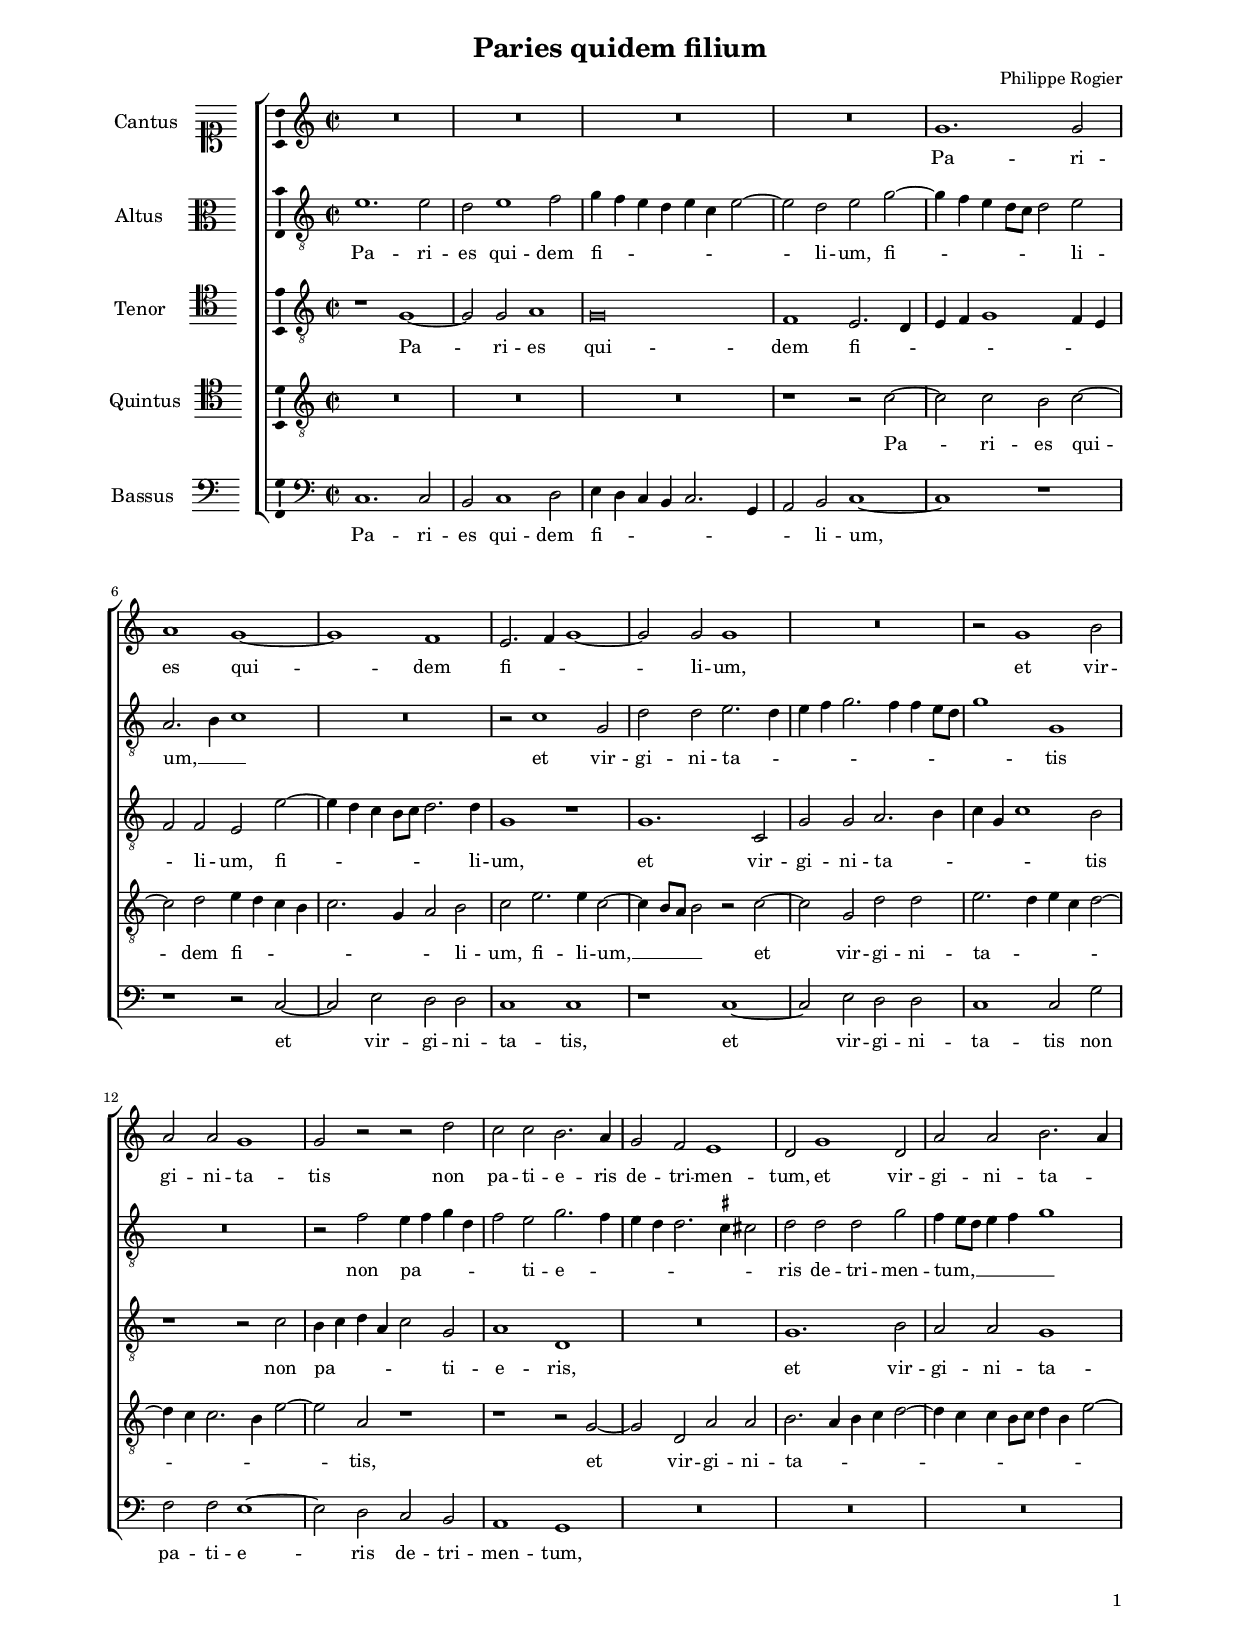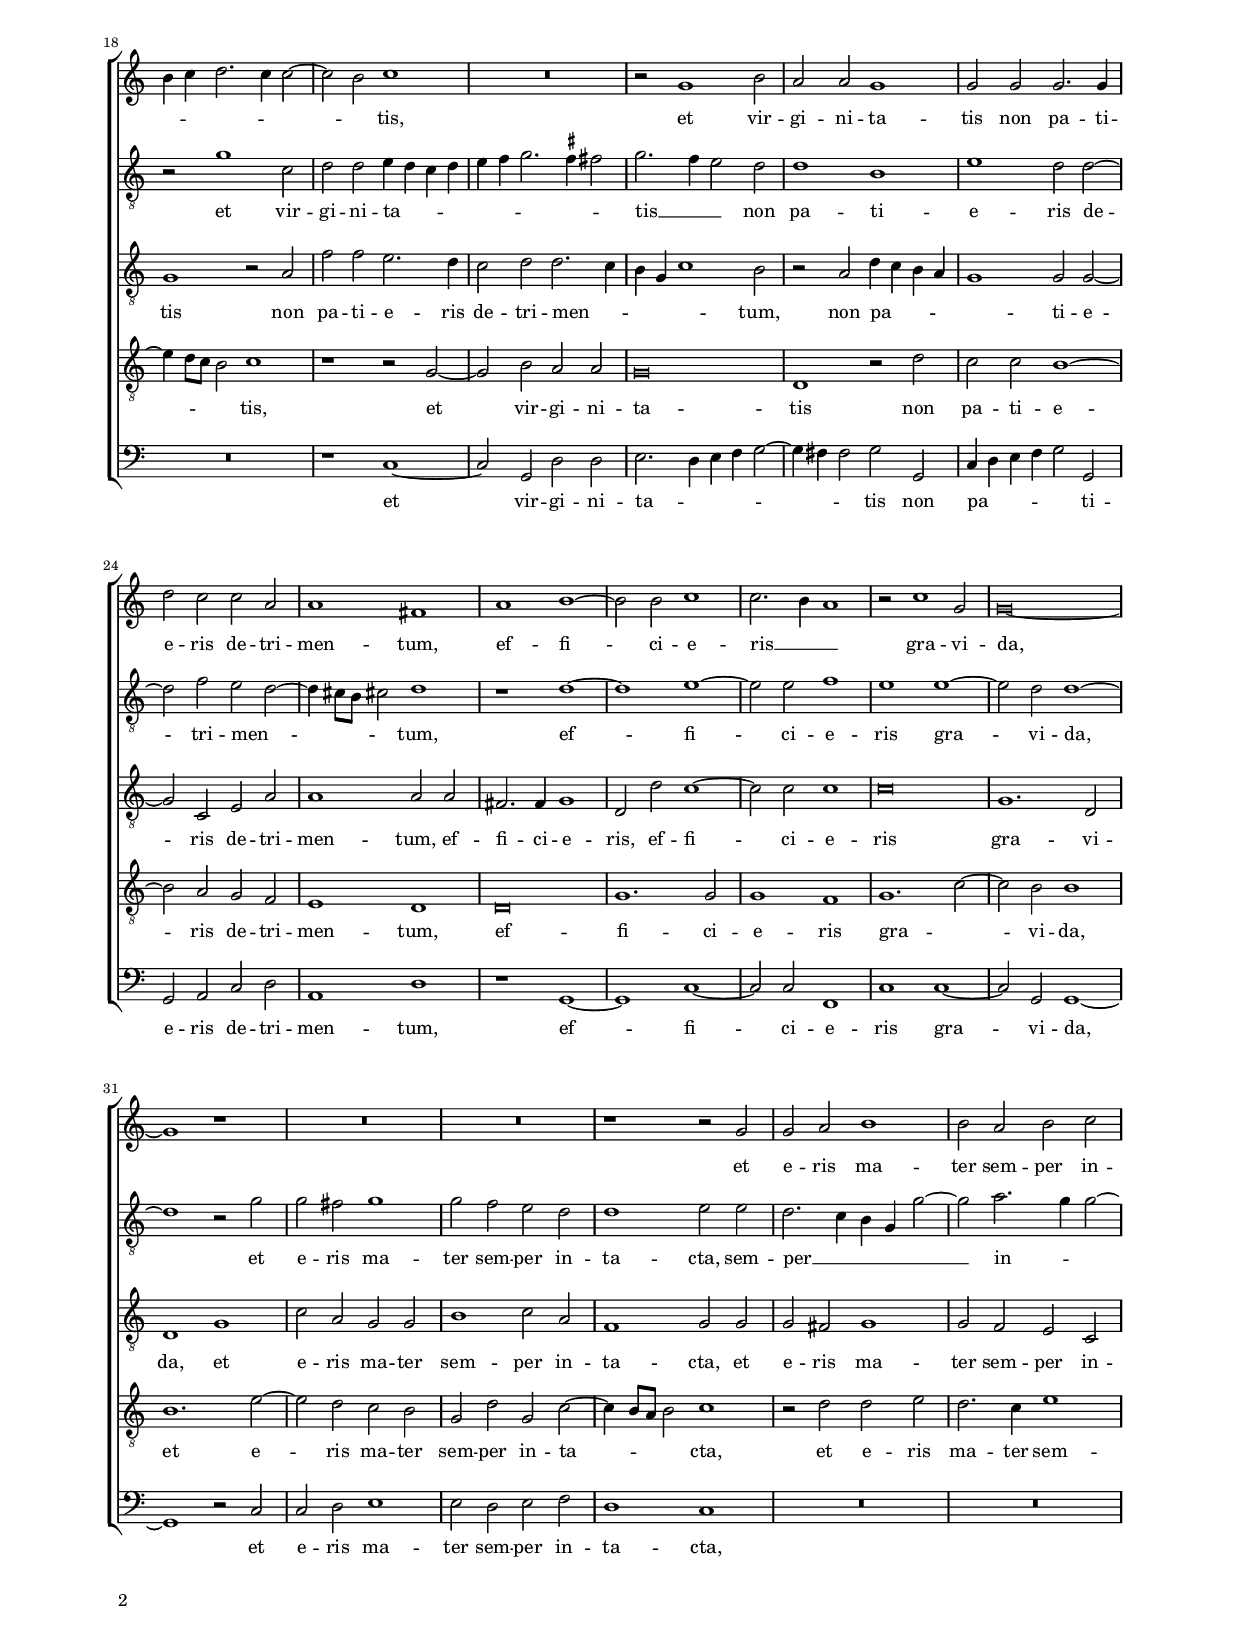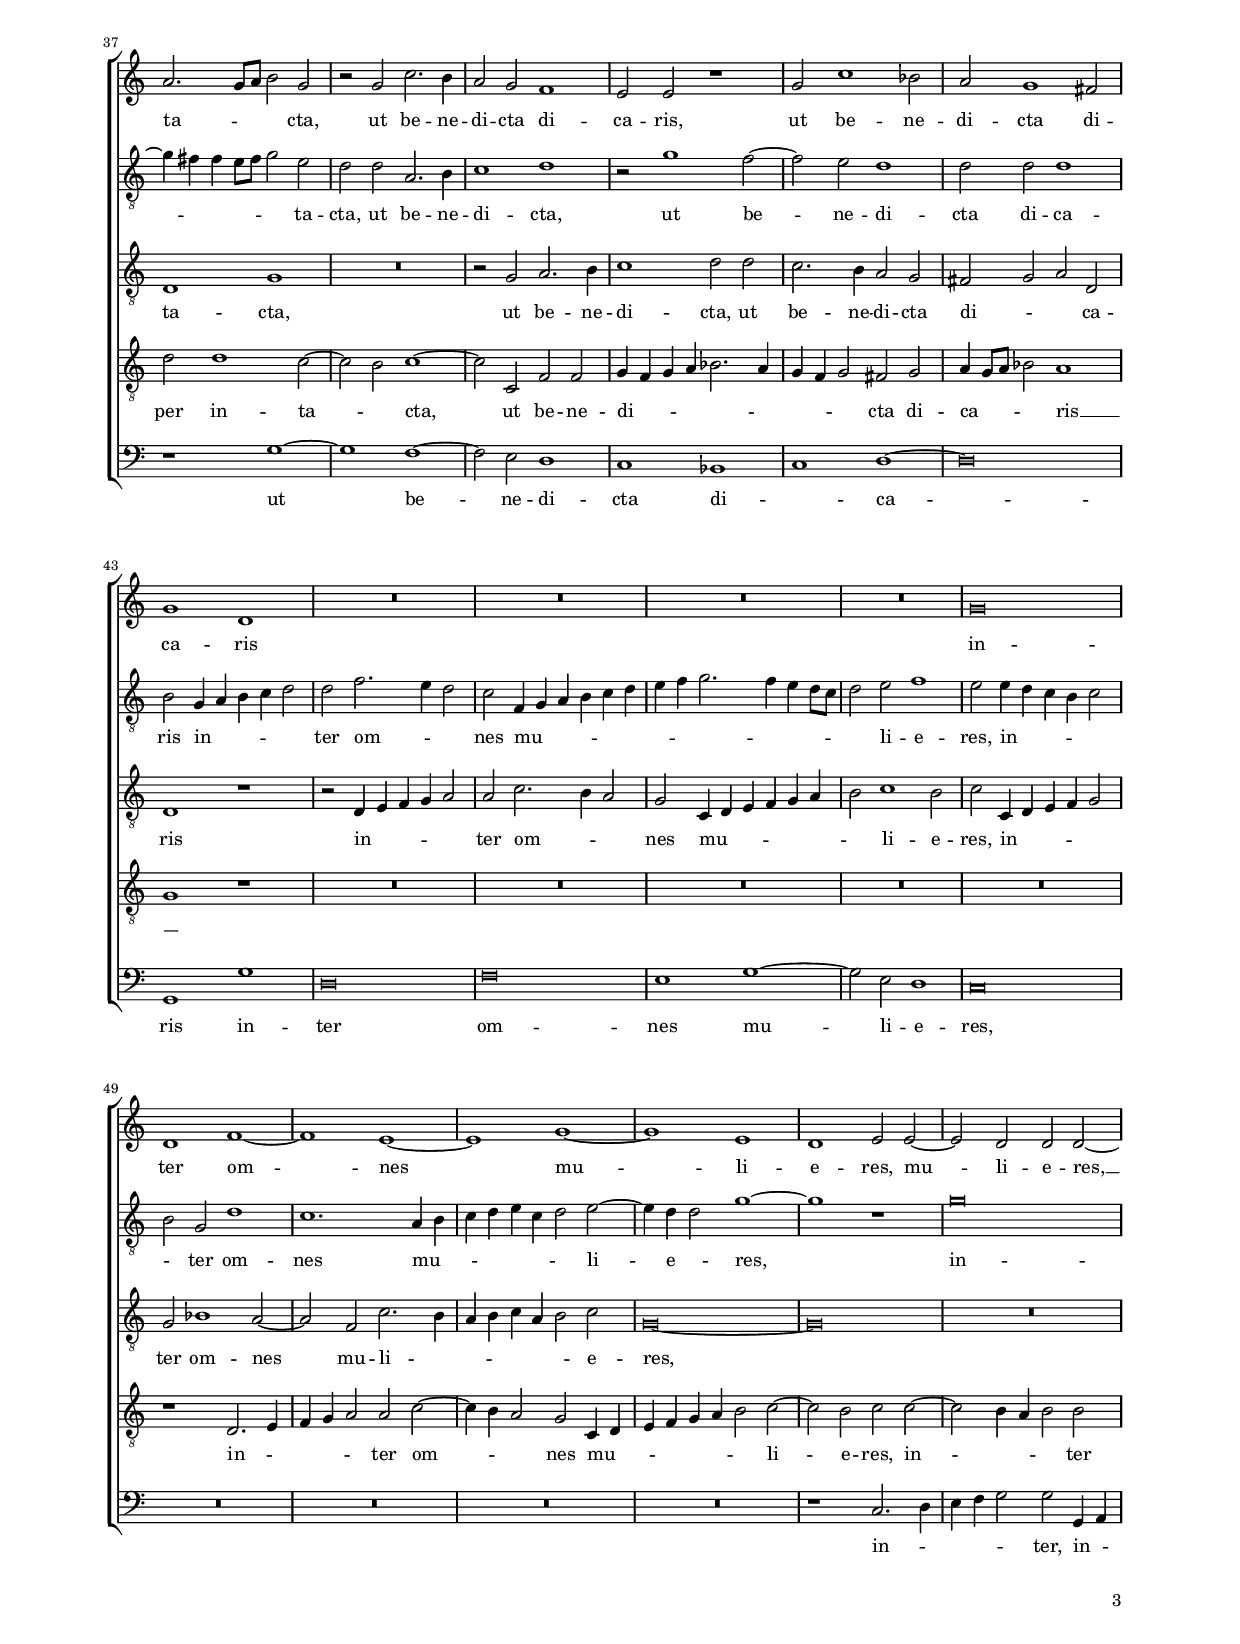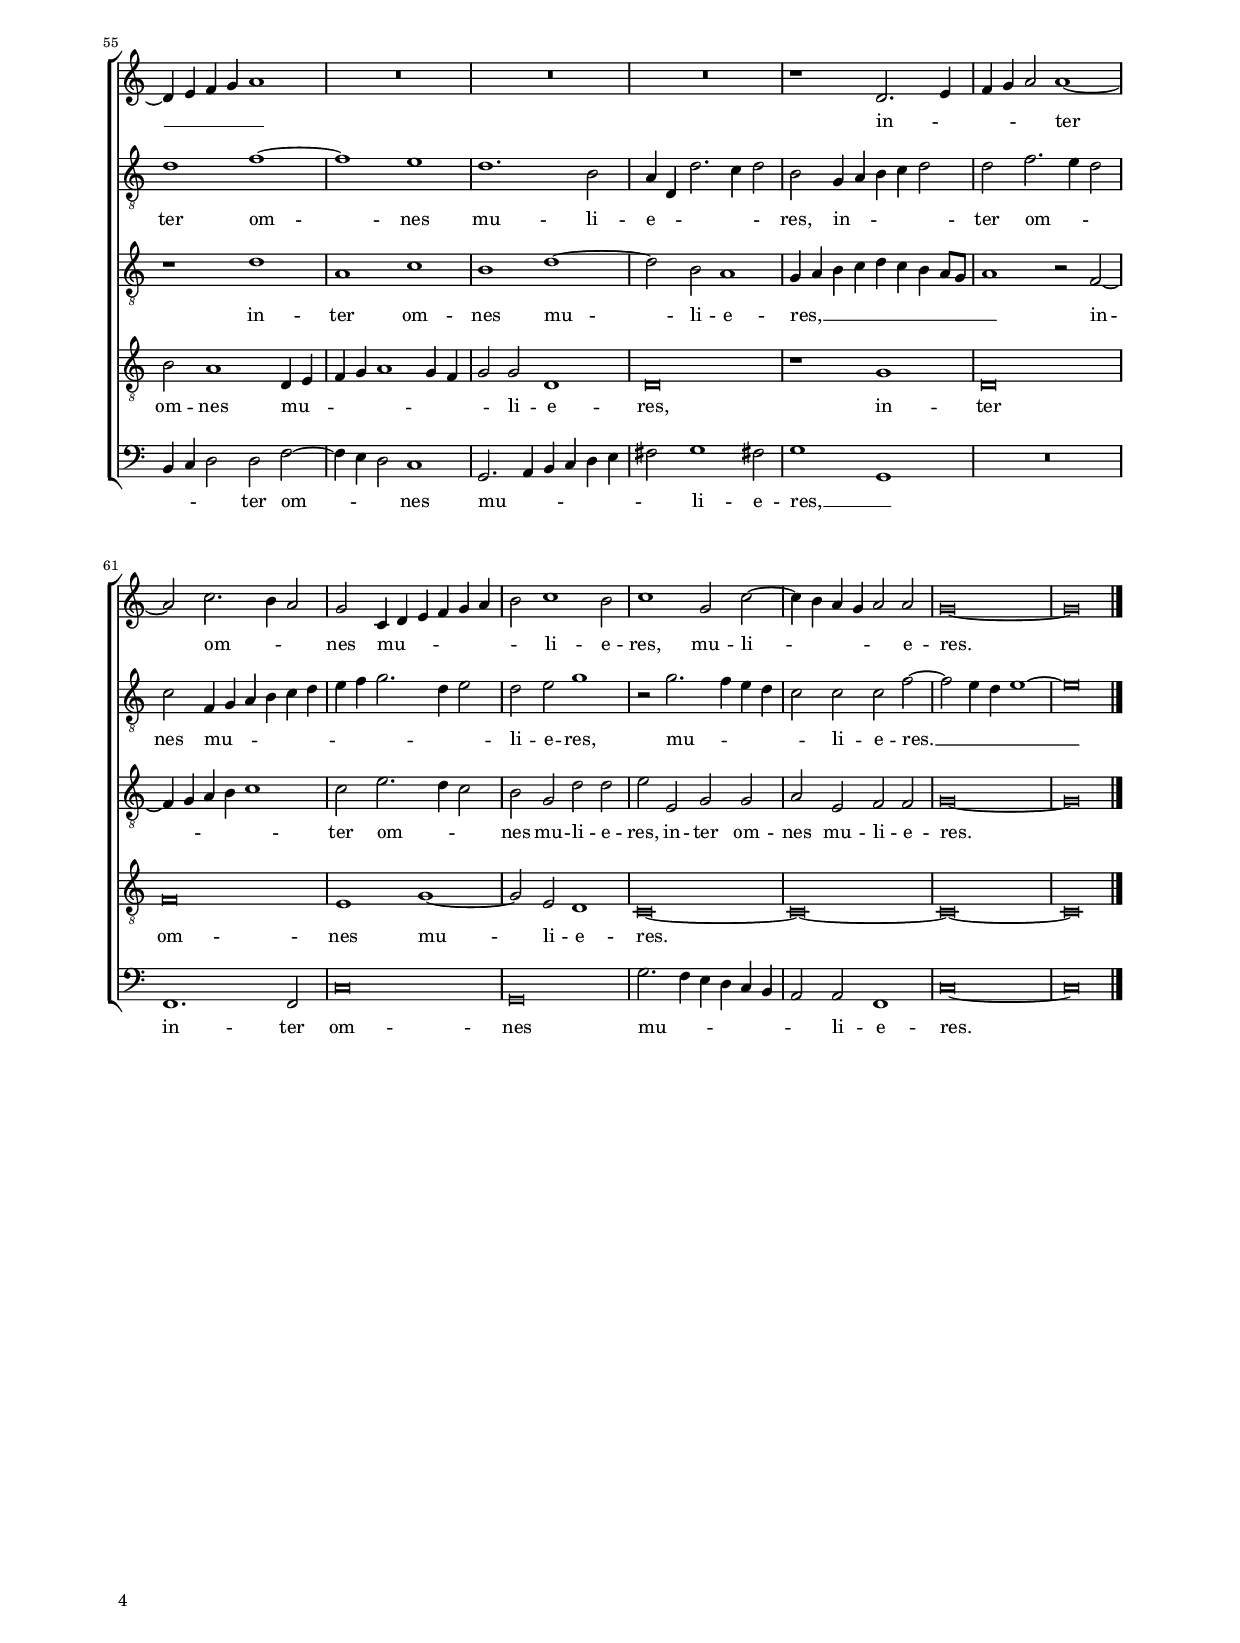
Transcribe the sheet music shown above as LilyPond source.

\header
{
  title="Paries quidem filium"
  composer="Philippe Rogier"
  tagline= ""
}

\version "2.22.2"
\language deutsch
#(set-global-staff-size 15)
% #(set-default-paper-size "letter")
#(ly:set-option 'point-and-click #f)




	ficta = { \once \set suggestAccidentals = ##t }

	forget = #(define-music-function (music) (ly:music?) #{
		\accidentalStyle forget
		$music
		\accidentalStyle default
		#})

    
\paper
	{
	top-margin = 1.8 \cm
	bottom-margin = 1.2 \cm
	left-margin = 2 \cm
	right-margin = 2 \cm
	ragged-bottom = ##f
	ragged-last-bottom = ##t
	print-page-number = ##f
	system-system-spacing = #'((basic-distance . 17) (minimum-distance . 14) (padding . 7) (strechability . 150))
    oddFooterMarkup=\markup   \fill-line { "" \fromproperty #'page:page-number-string }
    evenFooterMarkup=\markup  \fill-line { \fromproperty #'page:page-number-string "" }
    last-bottom-spacing = #'((basic-distance . 12) (minimum-distance . 7) (padding . 4))
%	systems-per-page = 3
%   page-count = 3
%	min-systems-per-page = 3
%	print-all-headers = ##t
%	print-first-page-number = ##t
%	first-page-number = 1
	}

	
global = {
	\key c \major
	\time 2/2 \set Score.measureLength = #(ly:make-moment 2/1)
    \set Score.tempoHideNote = ##t
    \tempo 2 = 90
    \skip 1*2*67 \bar "|."
	}
    

incipitcantus = \markup { \score {
	{
	\set Staff.instrumentName = \markup { \fontsize #1 "Cantus" }
	\key c \major
	\clef soprano
	s4 \bar ""
	}
	\layout  {
	raggedright = ##t
	indent = 1.6 \cm
	line-width = 2.4\cm
	\context { \Staff \remove Time_signature_engraver }
	\override Staff.Clef.Y-extent = #'(0 . 0)
	}} \hspace #1 }

      
incipitaltus = \markup { \score {
	{
	\set Staff.instrumentName = \markup { \fontsize #1 "Altus" }
	\key c \major
	\clef alto
	s4 \bar ""
	}
	\layout  {
	raggedright = ##t
	indent = 1.6 \cm
	line-width = 2.4\cm
	\context { \Staff \remove Time_signature_engraver }
	\override Staff.Clef.Y-extent = #'(0 . 0)
	}} \hspace #1 }


incipittenor = \markup { \score {
	{
	\set Staff.instrumentName = \markup { \fontsize #1 "Tenor" }
	\key c \major
	\clef tenor
	s4 \bar ""
	}
	\layout  {
	raggedright = ##t
	indent = 1.6 \cm
	line-width = 2.4\cm
	\context { \Staff \remove Time_signature_engraver }
	\override Staff.Clef.Y-extent = #'(0 . 0)
	}} \hspace #1 }
      
      
incipitquintus = \markup { \score {
	{
	\set Staff.instrumentName = \markup { \fontsize #1 "Quintus" }
	\key c \major
	\clef tenor
	s4 \bar ""
	}
	\layout  {
	raggedright = ##t
	indent = 1.6 \cm
	line-width = 2.4\cm
	\context { \Staff \remove Time_signature_engraver }
	\override Staff.Clef.Y-extent = #'(0 . 0)
	}} \hspace #1 }
      
      
incipitbassus = \markup { \score {
	{
	\set Staff.instrumentName = \markup { \fontsize #1 "Bassus" }
	\key c \major
	\clef bass
	s4 \bar ""
	}
	\layout  {
	raggedright = ##t
	indent = 1.6 \cm
	line-width = 2.4\cm
	\context { \Staff \remove Time_signature_engraver }
	\override Staff.Clef.Y-extent = #'(0 . 0)
	}} \hspace #1 }


cantus =  \relative c''
	{
	R\breve
	R\breve
	R\breve
	R\breve
%5
	g1. g2 |
	a1 g~
	g1 f
	e2. f4 g1~
	g2 g g1
%10
	R\breve |
	r2 g1 h2
	a2 a g1
	g2 r r d'
	c2 c h2. a4
%15
	g2 f e1 |
	d2 g1 d2
	a'2 a h2. a4
	h4 c d2. c4 c2~
	c2 h c1
%20
	R\breve |
	r2 g1 h2
	a2 a g1
	g2 g g2. g4
	d'2 c c a
%25
	a1 fis |
	a1 h~
	h2 h c1
	c2. h4 a1
	r2 c1 g2
%30
	g\breve~ |
	g1 r
	R\breve
	R\breve
	r1 r2 g
%35
	g2 a h1 |
	h2 a h c
	a2. g8 a h2 g
	r2 g c2. h4
	a2 g f1
%40
	e2 e r1 |
	g2 c1 b2
	a2 g1 fis2
	g1 d
	R\breve
%45
	R\breve |
	R\breve
	R\breve
	g\breve
	d1 f~
%50
	f1 e~ |
	e1 g~
	g1 e
	d1 e2 e~
	e2 d d d~
%55
	d4 e f g a1 |
	R\breve
	R\breve
	R\breve
	r1 d,2. e4
%60
	f4 g a2 a1~ |
	a2 c2. h4 a2
	g2 c,4 d e f g a
	h2 c1 h2
	c1 g2 c~
%65
	c4 h a g a2 a |
	g\breve~
	g\breve |
	}


altus =  \relative c'
	{
	e1. e2
	d2 e1 f2
	g4 f e d e c e2~
	e2 d e g~
%5
	g4 f e d8 c d2 e |
	a,2. h4 c1
	R\breve
	r2 c1 g2
	d'2 d e2. d4
%10
	e4 f g2. f4 f e8 d |
	g1 g,
	R\breve
	r2 f' e4 f g d
	f2 e g2. f4
%15
	e4 d d2. \ficta cis4 cis!2 |
	d2 d d g
	f4 e8 d e4 f g1
	r2 g1 c,2
	d2 d e4 d c d
%20
	e4 f g2. \ficta fis4 fis!2 |
	g2. f4 e2 d
	d1 h
	e1 d2 d~
	d f e d~
%25
	d4 cis8 h cis!2 d1 |
	r1 d~
	d1 e~
	e2 e f1
	e1 e~
%30
	e2 d d1~ |
	d1 r2 g
	g2 fis g1
	g2 f e d
	d1 e2 e
%35
	d2. c4 h g g'2~ |
	g2 a2. g4 g2~
	g4 fis fis e8 fis g2 e
	d2 d a2. h4
	c1 d
%40
	r2 g1 f2~ |
	f2 e d1
	d2 d d1
	h2 g4 a h c d2
	d2 f2. e4 d2
%45
	c2 f,4 g a h c d |
	e4 f g2. f4 e d8 c
	d2 e f1
	e2 e4 d c h c2
	h2 g d'1
%50
	c1. a4 h |
	c4 d e c d2 e~
	e4 d d2 g1~
	g1 r
	g\breve
%55
	d1 f~ |
	f1 e
	d1. h2
	a4 d, d'2. c4 d2
	h2 g4 a h c d2
%60
	d2 f2. e4 d2 |
	c2 f,4 g a h c d
	e4 f g2. d4 e2
	d2 e g1
	r2 g2. f4 e d
%65
	c2 c c f~ |
	f2 e4 d e1~
	e\breve |
	}


tenor =  \relative c'
	{
	r1 g~
	g2 g a1
	g\breve
	f1 e2. d4
%5
	e4 f g1 f4 e |
	f2 f e e'~
	e4 d c h8 c d2. d4
	g,1 r
	g1. c,2
%10
	g'2 g a2. h4 |
	c4 g c1 h2
	r1 r2 c
	h4 c d a c2 g
	a1 d,
%15
	R\breve |
	g1. h2
	a2 a g1
	g1 r2 a
	f'2 f e2. d4
%20
	c2 d d2. c4 |
	h4 g c1 h2
	r2 a d4 c h a
	g1 g2 g~
	g2 c, e a
%25
	a1 a2 a |
	fis2. fis4 g1
	d2 d' c1~
	c2 c c1
	c\breve
%30
	g1. d2 |
	d1 g
	c2 a g g
	h1 c2 a
	f1 g2 g
%35
	g2 fis g1 |
	g2 f e c
	d1 g
	R\breve
	r2 g a2. h4
%40
	c1 d2 d |
	c2. h4 a2 g
	fis2 g a d,
	d1 r
	r2 d4 e f g a2
%45
	a2 c2. h4 a2 |
	g2 c,4 d e f g a
	h2 c1 h2
	c2 c,4 d e f g2
	g2 b1 a2~
%50
	a2 f c'2. h4 |
	a4 h c a h2 c
	g\breve~
	g\breve
	R\breve
%55
	r1 d' |
	a1 c
	h1 d~
	d2 h a1
	g4 a h c d c h a8 g
%60
	a1 r2 f~ |
	f4 g a h c1
	c2 e2. d4 c2
	h2 g d' d
	e2 e, g g
%65
	a2 e f f |
	g\breve~
	g\breve |
	}


quintus  =  \relative c'
	{
	R\breve
	R\breve
	R\breve
	r1 r2 c~
%5
	c2 c h c~ |
	c2 d e4 d c h
	c2. g4 a2 h
	c2 e2. e4 c2~
	c4 h8 a h2 r c~
%10
	c2 g d' d |
	e2. d4 e4 c d2~
	d4 c c2. h4 e2~
	e2 a, r1
	r1 r2 g~
%15
	g2 d a' a |
	h2. a4 h c d2~
	d4 c c h8 c d4 h e2~
	e4 d8 c h2 c1
	r1 r2 g~
%20
	g2 h a a |
	g\breve
	d1 r2 d'
	c2 c h1~
	h2 a g f
%25
	e1 d |
	d\breve
	g1. g2
	g1 f
	g1. c2~
%30
	c2 h h1 |
	h1. e2~
	e2 d c h
	g2 d' g, c~
	c4 h8 a h2 c1
%35
	r2 d d e |
	d2. c4 e1
	d2 d1 c2~
	c2 h c1~
	c2 c, f f
%40
	g4 f g a b2. a4 |
	g4 f g2 fis2 g
	a4 g8 a b2 a1
	g1 r
	R\breve
%45
	R\breve |
	R\breve
	R\breve
	R\breve
	r1 d2. e4
%50
	f4 g a2 a c~ |
	c4 h a2 g c,4 d
	e4 f g a h2 c~
	c2 h c c~
	c2 h4 a h2 h
%55
	h2 a1 d,4 e |
	f4 g a1 g4 f
	g2 g d1
	d\breve
	r1 g
%60
	d\breve |
	f\breve
	e1 g~
	g2 e d1
	c\breve~
%65
	c\breve~ |
	c\breve~
	c\breve |
	}


bassus  =  \relative c
	{
	c1. c2
	h2 c1 d2
	e4 d c h c2. g4
	a2 h c1~
%5
	c1 r |
	r1 r2 c~
	c2 e d d
	c1 c
	r1 c~
%10
	c2 e d d |
	c1 c2 g'
	f2 f e1~
	e2 d c h
	a1 g
%15
	R\breve |
	R\breve
	R\breve
	R\breve
	r1 c~
%20
	c2 g d' d |
	e2. d4 e4 f g2~
	g4 fis fis2 g g,
	c4 d e f g2 g,
	g2 a c d
%25
	a1 d |
	r1 g,~
	g1 c~
	c2 c f,1
	c'1 c~
%30
	c2 g g1~ |
	g1 r2 c
	c2 d e1
	e2 d e f
	d1 c
%35
	R\breve |
	R\breve
	r1 g'~
	g1 f~
	f2 e d1
%40
	c1 b |
	c1 d~
	d\breve
	g,1 g'
	d\breve
%45
	f\breve |
	e1 g~
	g2 e d1
	c\breve
	R\breve
%50
	R\breve |
	R\breve
	R\breve
	r1 c2. d4
	e4 f g2 g g,4 a
%55
	h4 c d2 d f~ |
	f4 e d2 c1
	g2. a4 h c d e
	fis2 g1 fis!2
	g1 g,
%60
	R\breve |
	f1. f2
	c'\breve
	g\breve
	g'2. f4 e d c h
%65
	a2 a f1 |
	c'\breve~
	c\breve |
	}


lyricscantus = \lyricmode {
	Pa -- ri -- es qui -- dem fi -- _ _ li -- um,
    et vir -- gi -- ni -- ta -- tis non pa -- ti -- e -- ris de -- tri -- men -- tum,
    et vir -- gi -- ni -- ta -- _ _ _ _ _ _ _ tis,
    et vir -- gi -- ni -- ta -- tis non pa -- ti -- e -- ris de -- tri -- men -- tum,
    ef -- fi -- ci -- e -- ris __ _ _ gra -- vi -- da,
    et e -- ris ma -- ter sem -- per in -- ta -- _ _ _ cta,
    ut be -- ne -- di -- cta di -- ca -- ris,
    ut be -- ne -- di -- cta di -- ca -- ris
    in -- ter om -- nes mu -- li -- e -- res,
    mu -- li -- e -- res, __ _ _ _ _
    in -- _ _ _ _ ter om -- _ _ nes mu -- _ _ _ _ _ _ li -- e -- res,
    mu -- li -- _ _ _ _ e -- res.
	}


lyricsaltus = \lyricmode {
	Pa -- ri -- es qui -- dem fi -- _ _ _ _ _ _ li -- um,
    fi -- _ _ _ _ _ li -- um, __ _ _
    et vir -- gi -- ni -- ta -- _ _ _ _ _ _ _ _ _ tis non pa -- _ _ _ _ ti -- e -- _ _ _ _ _ _ ris
    de -- tri -- men -- tum, __ _ _ _ _ _
    et vir -- gi -- ni -- ta -- _ _ _ _ _ _ _ _ tis __ _ _ non pa -- ti -- e -- ris de -- tri -- men -- _ _ _ _ tum,
    ef -- fi -- ci -- e -- ris gra -- vi -- da,
    et e -- ris ma -- ter sem -- per in -- ta -- cta,
    sem -- per __ _ _ _ _ in -- _ _ _ _ _ _ _ ta -- cta,
    ut be -- ne -- di -- cta,
    ut be -- ne -- di -- cta di -- ca -- ris
    in -- _ _ _ _ ter om -- _ _ nes mu -- _ _ _ _ _ _ _ _ _ _ _ _ _ li -- e -- res,
    in -- _ _ _ _ _ ter om -- nes mu -- _ _ _ _ _ _ li -- e -- _ res,
    in -- ter om -- nes mu -- li -- e -- _ _ _ _ res,
    in -- _ _ _ _ ter om -- _ _ nes mu -- _ _ _ _ _ _ _ _ _ _ li -- e -- res,
    mu -- _ _ _ _ li -- e -- res. __ _ _ _
	}


lyricstenor = \lyricmode {
	Pa -- ri -- es qui -- dem fi -- _ _ _ _ _ _ _ li -- um,
    fi -- _ _ _ _ _ li -- um,
    et vir -- gi -- ni -- ta -- _ _ _ _ tis non pa -- _ _ _ _ ti -- e -- ris,
    et vir -- gi -- ni -- ta -- tis non pa -- ti -- e -- ris de -- tri -- men -- _ _ _ _ tum,
    non pa -- _ _ _ _ ti -- e -- ris de -- tri -- men -- tum,
    ef -- fi -- ci -- e -- ris,
    ef -- fi -- ci -- e -- ris gra -- vi -- da,
    et e -- ris ma -- ter sem -- per in -- ta -- cta,
    et e -- ris ma -- ter sem -- per in -- ta -- cta,
    ut be -- ne -- di -- cta,
    ut be -- ne -- di -- cta di -- _ _ ca -- ris
    in -- _ _ _ _ ter om -- _ _ nes mu -- _ _ _ _ _ _ li -- e -- res,
    in -- _ _ _ _ ter om -- nes mu -- li -- _ _ _ _ _ _ e -- res,
    in -- ter om -- nes mu -- li -- e -- res, __ _ _ _ _ _ _ _ _ _
    in -- _ _ _ _ ter om -- _ _ nes mu -- li -- e -- res,
    in -- ter om -- nes mu -- li -- e -- res.
	}


lyricsquintus = \lyricmode {
	Pa -- ri -- es qui -- dem fi -- _ _ _ _ _ _ li -- um,
    fi -- li -- um, __ _ _ _
    et vir -- gi -- ni -- ta -- _ _ _ _ _ _ _ _ tis,
    et vir -- gi -- ni -- ta -- _ _ _ _ _ _ _ _ _ _ _ _ _ _ tis,
    et vir -- gi -- ni -- ta -- tis non pa -- ti -- e -- ris de -- tri -- men -- tum,
    ef -- fi -- ci -- e -- ris gra -- _ vi -- da,
    et e -- ris ma -- ter sem -- per in -- ta -- _ _ _ cta,
    et e -- ris ma -- ter sem -- per in -- ta -- _ cta,
    ut be -- ne -- di -- _ _ _ _ _ _ _ _ cta di -- ca -- _ _ _ ris __ _
    in -- _ _ _ _ ter om -- _ _ nes mu -- _ _ _ _ _ _ li -- e -- res,
    in -- _ _ _ ter om -- nes mu -- _ _ _ _ _ _ _ li -- e -- res,
    in -- ter om -- nes mu -- li -- e -- res.
	}


lyricsbassus = \lyricmode {
	Pa -- ri -- es qui -- dem fi -- _ _ _ _ _ _ li -- um,
    et vir -- gi -- ni -- ta -- tis,
    et vir -- gi -- ni -- ta -- tis non pa -- ti -- e -- ris de -- tri -- men -- tum,
    et vir -- gi -- ni -- ta -- _ _ _ _ _ _ tis non pa -- _ _ _ _ ti -- e -- ris de -- tri -- men -- tum,
    ef -- fi -- ci -- e -- ris gra -- vi -- da,
    et e -- ris ma -- ter sem -- per in -- ta -- cta,
    ut be -- ne -- di -- cta di -- _ ca -- ris
    in -- ter om -- nes mu -- li -- e -- res,
    in -- _ _ _ _ ter,
    in -- _ _ _ _ ter om -- _ _ nes mu -- _ _ _ _ _ _ li -- e -- res, __ _
    in -- ter om -- nes mu -- _ _ _ _ _ _ li -- e -- res.
	}


\score
{  
    \transpose c c {
	\new ChoirStaff \with { \override StaffGrouper.staff-staff-spacing.basic-distance = #12 }
	<<

	\new Staff << \global
	\new Voice="v1" {
		\set Staff.instrumentName=\incipitcantus
%		\set Staff.instrumentName= "S"
		\set Staff.midiInstrument = "reed organ"
		\clef violin
		\cantus }
	\new Lyrics \lyricsto "v1" {\lyricscantus }
	>>


	\new Staff << \global
	\new Voice="v2" {
		\set Staff.instrumentName=\incipitaltus
%		\set Staff.instrumentName= "A"
		\set Staff.midiInstrument = "reed organ"
        \clef "G_8" % violin
		\altus}
	\new Lyrics \lyricsto "v2" {\lyricsaltus }
	>>


	\new Staff << \global
	\new Voice="v3" {
		\set Staff.instrumentName=\incipittenor
%		\set Staff.instrumentName= "T"
		\set Staff.midiInstrument = "reed organ"
		\clef "G_8"
		\tenor }
	\new Lyrics \lyricsto "v3" {\lyricstenor }
	>>


	\new Staff << \global
	\new Voice="v5" {
		\set Staff.instrumentName=\incipitquintus
%		\set Staff.instrumentName= "Q"
		\set Staff.midiInstrument = "reed organ"
		\clef "G_8"
		\quintus}
	\new Lyrics \lyricsto "v5" {\lyricsquintus }
	>>


	\new Staff << \global
	\new Voice="v4" {
		\set Staff.instrumentName=\incipitbassus
%		\set Staff.instrumentName= "B"
		\set Staff.midiInstrument = "reed organ"
		\clef bass 
		\bassus }
	\new Lyrics \lyricsto "v4" {\lyricsbassus}
	>>

	>>
	} % transpose

	\layout
	{
	indent = 2.5\cm
	\context { \Lyrics \override VerticalAxisGroup.nonstaff-relatedstaff-spacing.padding = #1.4 }
%	\context { \Lyrics \override LyricText.font-size = #1 }
	\context { \Staff \override TimeSignature.break-visibility = #end-of-line-invisible }
	\context { \Staff \consists "Ambitus_engraver" }
%   \context { \Staff \consists "Custos_engraver" }
%   \context { \Staff \override Custos.style = #'mensural }
%	\context { \Voice \override Slur.transparent = ##t }
	\context { \Score \override BarNumber.padding = #2 }
	\context { \Voice \override NoteHead.style = #'baroque }
	}

\midi
	{
    	
	}

}


% EOF
